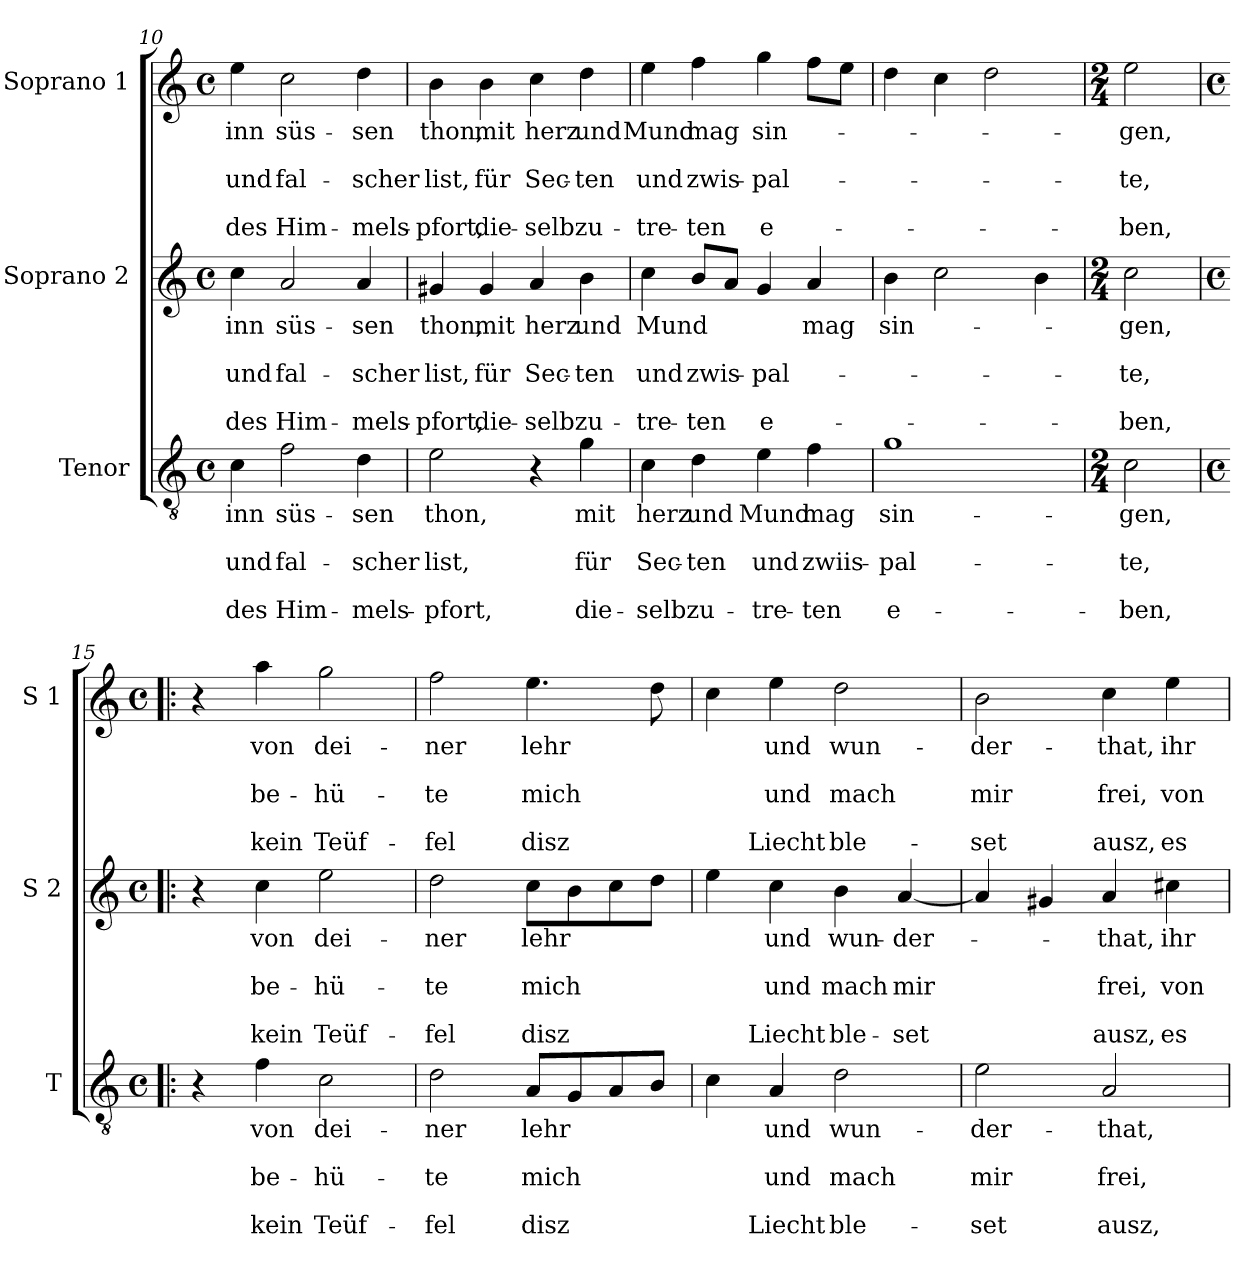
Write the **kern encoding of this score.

**kern	**text	**text	**text	**text	**text	**kern	**text	**text	**text	**text	**text	**kern	**text	**text	**text	**text	**text
*part3	*part3	*part3	*part3	*part3	*part3	*part2	*part2	*part2	*part2	*part2	*part2	*part1	*part1	*part1	*part1	*part1	*part1
*staff3	*staff3	*staff3	*staff3	*staff3	*staff3	*staff2	*staff2	*staff2	*staff2	*staff2	*staff2	*staff1	*staff1	*staff1	*staff1	*staff1	*staff1
*I"Tenor	*	*	*	*	*	*I"Soprano 2	*	*	*	*	*	*I"Soprano 1	*	*	*	*	*
*I'T	*	*	*	*	*	*I'S 2	*	*	*	*	*	*I'S 1	*	*	*	*	*
*clefGv2	*	*	*	*	*	*clefG2	*	*	*	*	*	*clefG2	*	*	*	*	*
*k[]	*	*	*	*	*	*k[]	*	*	*	*	*	*k[]	*	*	*	*	*
*C:	*	*	*	*	*	*C:	*	*	*	*	*	*C:	*	*	*	*	*
*M4/4	*	*	*	*	*	*M4/4	*	*	*	*	*	*M4/4	*	*	*	*	*
*met(c)	*	*	*	*	*	*met(c)	*	*	*	*	*	*met(c)	*	*	*	*	*
=10	=10	=10	=10	=10	=10	=10	=10	=10	=10	=10	=10	=10	=10	=10	=10	=10	=10
!	!LO:LY:b	!	!LO:LY:b	!	!LO:LY:b	!	!LO:LY:b	!	!LO:LY:b	!	!LO:LY:b	!	!LO:LY:b	!	!LO:LY:b	!	!LO:LY:b
4c\	inn	.	und	.	des	4cc\	inn	.	und	.	des	4ee\	inn	.	und	.	des
!	!LO:LY:b	!	!LO:LY:b	!	!LO:LY:b	!	!LO:LY:b	!	!LO:LY:b	!	!LO:LY:b	!	!LO:LY:b	!	!LO:LY:b	!	!LO:LY:b
2f\	süs-	.	fal-	.	Him-	2a/	süs-	.	fal-	.	Him-	2cc\	süs-	.	fal-	.	Him-
!	!LO:LY:b	!	!LO:LY:b	!	!LO:LY:b	!	!LO:LY:b	!	!LO:LY:b	!	!LO:LY:b	!	!LO:LY:b	!	!LO:LY:b	!	!LO:LY:b
4d\	-sen	.	-scher	.	-mels-	4a/	-sen	.	-scher	.	-mels-	4dd\	-sen	.	-scher	.	-mels-
!!LO:PB:g=z
=11	=11	=11	=11	=11	=11	=11	=11	=11	=11	=11	=11	=11	=11	=11	=11	=11	=11
!	!LO:LY:b	!	!LO:LY:b	!	!LO:LY:b	!	!LO:LY:b	!	!LO:LY:b	!	!LO:LY:b	!	!LO:LY:b	!	!LO:LY:b	!	!LO:LY:b
2e\	thon,	.	list,	.	-pfort,	4g#X/	thon,	.	list,	.	-pfort,	4b\	thon,	.	list,	.	-pfort,
!	!	!	!	!	!	!	!LO:LY:b	!	!LO:LY:b	!	!LO:LY:b	!	!LO:LY:b	!	!LO:LY:b	!	!LO:LY:b
.	.	.	.	.	.	4g#/	mit	.	für	.	die-	4b\	mit	.	für	.	die-
!	!	!	!	!	!	!	!LO:LY:b	!	!LO:LY:b	!	!LO:LY:b	!	!LO:LY:b	!	!LO:LY:b	!	!LO:LY:b
4r	.	.	.	.	.	4a/	herz	.	Sec-	.	-selb	4cc\	herz	.	Sec-	.	-selb
!	!LO:LY:b	!	!LO:LY:b	!	!LO:LY:b	!	!LO:LY:b	!	!LO:LY:b	!	!LO:LY:b	!	!LO:LY:b	!	!LO:LY:b	!	!LO:LY:b
4g\	mit	.	für	.	die-	4b\	und	.	-ten	.	zu-	4dd\	und	.	-ten	.	zu-
=12	=12	=12	=12	=12	=12	=12	=12	=12	=12	=12	=12	=12	=12	=12	=12	=12	=12
!	!LO:LY:b	!	!LO:LY:b	!	!LO:LY:b	!	!LO:LY:b	!	!LO:LY:b	!	!LO:LY:b	!	!LO:LY:b	!	!LO:LY:b	!	!LO:LY:b
4c\	herz	.	Sec-	.	-selb	4cc\	Mund	.	und	.	-tre-	4ee\	Mund	.	und	.	-tre-
!	!LO:LY:b	!	!LO:LY:b	!	!LO:LY:b	!	!	!	!LO:LY:b	!	!LO:LY:b	!	!LO:LY:b	!	!LO:LY:b	!	!LO:LY:b
4d\	und	.	-ten	.	zu-	8b/L	.	.	zwis-	.	-ten	4ff\	mag	.	zwis-	.	-ten
.	.	.	.	.	.	8a/J	.	.	.	.	.	.	.	.	.	.	.
!	!LO:LY:b	!	!LO:LY:b	!	!LO:LY:b	!	!	!	!LO:LY:b	!	!LO:LY:b	!	!LO:LY:b	!	!LO:LY:b	!	!LO:LY:b
4e\	Mund	.	und	.	-tre-	4g/	.	.	-pal-	.	e-	4gg\	sin-	.	-pal-	.	e-
!	!LO:LY:b	!	!LO:LY:b	!	!LO:LY:b	!	!LO:LY:b	!	!	!	!	!	!	!	!	!	!
4f\	mag	.	zwiis-	.	-ten	4a/	mag	.	.	.	.	8ff\L	.	.	.	.	.
.	.	.	.	.	.	.	.	.	.	.	.	8ee\J	.	.	.	.	.
=13	=13	=13	=13	=13	=13	=13	=13	=13	=13	=13	=13	=13	=13	=13	=13	=13	=13
!	!LO:LY:b	!	!LO:LY:b	!	!LO:LY:b	!	!LO:LY:b	!	!	!	!	!	!	!	!	!	!
1g	sin-	.	-pal-	.	e-	4b\	sin-	.	.	.	.	4dd\	.	.	.	.	.
.	.	.	.	.	.	2cc\	.	.	.	.	.	4cc\	.	.	.	.	.
.	.	.	.	.	.	.	.	.	.	.	.	2dd\	.	.	.	.	.
.	.	.	.	.	.	4b\	.	.	.	.	.	.	.	.	.	.	.
=14	=14	=14	=14	=14	=14	=14	=14	=14	=14	=14	=14	=14	=14	=14	=14	=14	=14
*M2/4	*	*	*	*	*	*M2/4	*	*	*	*	*	*M2/4	*	*	*	*	*
!	!LO:LY:b	!	!LO:LY:b	!	!LO:LY:b	!	!LO:LY:b	!	!LO:LY:b	!	!LO:LY:b	!	!LO:LY:b	!	!LO:LY:b	!	!LO:LY:b
2c\	-gen,	.	-te,	.	-ben,	2cc\	-gen,	.	-te,	.	-ben,	2ee\	-gen,	.	-te,	.	-ben,
=15!|:	=15!|:	=15!|:	=15!|:	=15!|:	=15!|:	=15!|:	=15!|:	=15!|:	=15!|:	=15!|:	=15!|:	=15!|:	=15!|:	=15!|:	=15!|:	=15!|:	=15!|:
*M4/4	*	*	*	*	*	*M4/4	*	*	*	*	*	*M4/4	*	*	*	*	*
*met(c)	*	*	*	*	*	*met(c)	*	*	*	*	*	*met(c)	*	*	*	*	*
4r	.	.	.	.	.	4r	.	.	.	.	.	4r	.	.	.	.	.
!	!LO:LY:b	!	!LO:LY:b	!	!LO:LY:b	!	!LO:LY:b	!	!LO:LY:b	!	!LO:LY:b	!	!LO:LY:b	!	!LO:LY:b	!	!LO:LY:b
4f\	von	.	be-	.	kein	4cc\	von	.	be-	.	kein	4aa\	von	.	be-	.	kein
!	!LO:LY:b	!	!LO:LY:b	!	!LO:LY:b	!	!LO:LY:b	!	!LO:LY:b	!	!LO:LY:b	!	!LO:LY:b	!	!LO:LY:b	!	!LO:LY:b
2c\	dei-	.	-hü-	.	Teüf-	2ee\	dei-	.	-hü-	.	Teüf-	2gg\	dei-	.	-hü-	.	Teüf-
=16	=16	=16	=16	=16	=16	=16	=16	=16	=16	=16	=16	=16	=16	=16	=16	=16	=16
!	!LO:LY:b	!	!LO:LY:b	!	!LO:LY:b	!	!LO:LY:b	!	!LO:LY:b	!	!LO:LY:b	!	!LO:LY:b	!	!LO:LY:b	!	!LO:LY:b
2d\	-ner	.	-te	.	-fel	2dd\	-ner	.	-te	.	-fel	2ff\	-ner	.	-te	.	-fel
!	!LO:LY:b	!	!LO:LY:b	!	!LO:LY:b	!	!LO:LY:b	!	!LO:LY:b	!	!LO:LY:b	!	!LO:LY:b	!	!LO:LY:b	!	!LO:LY:b
8A/L	lehr	.	mich	.	disz	8cc\L	lehr	.	mich	.	disz	4.ee\	lehr	.	mich	.	disz
8G/	.	.	.	.	.	8b\	.	.	.	.	.	.	.	.	.	.	.
8A/	.	.	.	.	.	8cc\	.	.	.	.	.	.	.	.	.	.	.
8B/J	.	.	.	.	.	8dd\J	.	.	.	.	.	8dd\	.	.	.	.	.
!!LO:LB:g=z
=17	=17	=17	=17	=17	=17	=17	=17	=17	=17	=17	=17	=17	=17	=17	=17	=17	=17
4c\	.	.	.	.	.	4ee\	.	.	.	.	.	4cc\	.	.	.	.	.
!	!LO:LY:b	!	!LO:LY:b	!	!LO:LY:b	!	!LO:LY:b	!	!LO:LY:b	!	!LO:LY:b	!	!LO:LY:b	!	!LO:LY:b	!	!LO:LY:b
4A/	und	.	und	.	Liecht	4cc\	und	.	und	.	Liecht	4ee\	und	.	und	.	Liecht
!	!LO:LY:b	!	!LO:LY:b	!	!LO:LY:b	!	!LO:LY:b	!	!LO:LY:b	!	!LO:LY:b	!	!LO:LY:b	!	!LO:LY:b	!	!LO:LY:b
2d\	wun-	.	mach	.	ble-	4b\	wun-	.	mach	.	ble-	2dd\	wun-	.	mach	.	ble-
!	!	!	!	!	!	!	!LO:LY:b	!	!LO:LY:b	!	!LO:LY:b	!	!	!	!	!	!
.	.	.	.	.	.	[4a/	-der-	.	mir	.	-set	.	.	.	.	.	.
=18	=18	=18	=18	=18	=18	=18	=18	=18	=18	=18	=18	=18	=18	=18	=18	=18	=18
!	!LO:LY:b	!	!LO:LY:b	!	!LO:LY:b	!	!	!	!	!	!	!	!LO:LY:b	!	!LO:LY:b	!	!LO:LY:b
2e\	-der-	.	mir	.	-set	4a/]	.	.	.	.	.	2b\	-der-	.	mir	.	-set
.	.	.	.	.	.	4g#X/	.	.	.	.	.	.	.	.	.	.	.
!	!LO:LY:b	!	!LO:LY:b	!	!LO:LY:b	!	!LO:LY:b	!	!LO:LY:b	!	!LO:LY:b	!	!LO:LY:b	!	!LO:LY:b	!	!LO:LY:b
2A/	-that,	.	frei,	.	ausz,	4a/	-that,	.	frei,	.	ausz,	4cc\	-that,	.	frei,	.	ausz,
!	!	!	!	!	!	!	!LO:LY:b	!	!LO:LY:b	!	!LO:LY:b	!	!LO:LY:b	!	!LO:LY:b	!	!LO:LY:b
.	.	.	.	.	.	4cc#X\	ihr	.	von	.	es	4ee\	ihr	.	von	.	es
=	=	=	=	=	=	=	=	=	=	=	=	=	=	=	=	=	=
*-	*-	*-	*-	*-	*-	*-	*-	*-	*-	*-	*-	*-	*-	*-	*-	*-	*-
